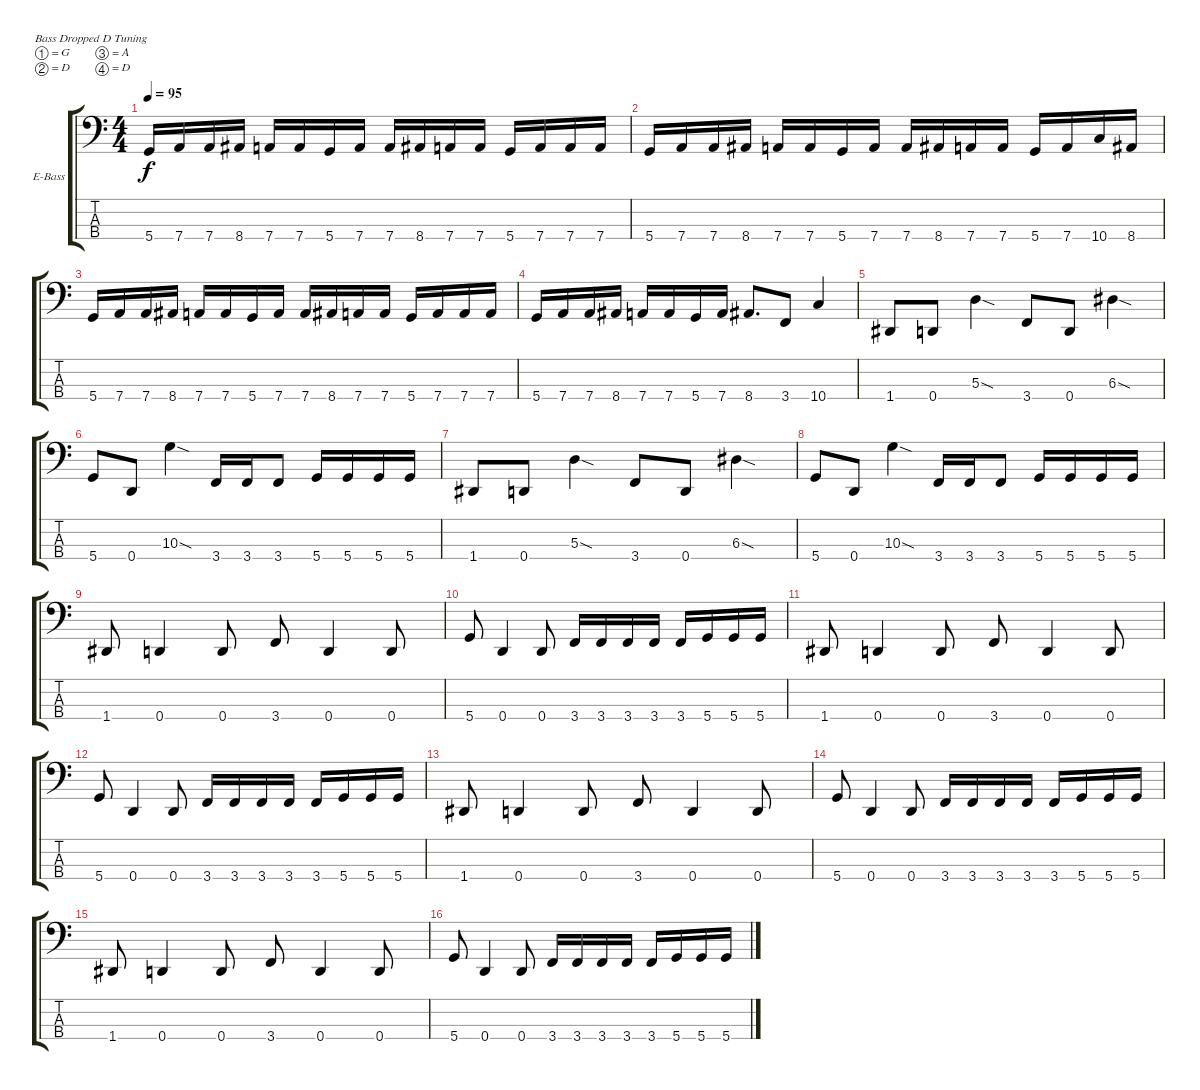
\defaultSystemsLayout 4
\bracketExtendMode groupsimilarinstruments
\firstSystemTrackNameOrientation horizontal
\otherSystemsTrackNameOrientation horizontal
\track ("Electric Bass" "E-Bass") {instrument electricbassfinger}
\staff {score tabs}
\tuning (G2 D2 A1 D1)
\ts (4 4)
\tempo 95
\clef f4
\ks c
5.4.16{dy f} 7.4.16 7.4.16 8.4.16 7.4.16 7.4.16 5.4.16 7.4.16 7.4.16 8.4.16 7.4.16 7.4.16 5.4.16 7.4.16 7.4.16 7.4.16 |
5.4.16 7.4.16 7.4.16 8.4.16 7.4.16 7.4.16 5.4.16 7.4.16 7.4.16 8.4.16 7.4.16 7.4.16 5.4.16 7.4.16 10.4.16 8.4.16 |
5.4.16 7.4.16 7.4.16 8.4.16 7.4.16 7.4.16 5.4.16 7.4.16 7.4.16 8.4.16 7.4.16 7.4.16 5.4.16 7.4.16 7.4.16 7.4.16 |
5.4.16 7.4.16 7.4.16 8.4.16 7.4.16 7.4.16 5.4.16 7.4.16 8.4.8{d} 3.4.8 10.4.4 |
1.4.8 0.4.8 5.3{sod}.4 3.4.8 0.4.8 6.3{sod}.4 |
5.4.8 0.4.8 10.3{sod}.4 3.4.16 3.4.16 3.4.8 5.4.16 5.4.16 5.4.16 5.4.16 |
1.4.8 0.4.8 5.3{sod}.4 3.4.8 0.4.8 6.3{sod}.4 |
5.4.8 0.4.8 10.3{sod}.4 3.4.16 3.4.16 3.4.8 5.4.16 5.4.16 5.4.16 5.4.16 |
1.4.8 0.4.4 0.4.8 3.4.8 0.4.4 0.4.8 |
5.4.8 0.4.4 0.4.8 3.4.16 3.4.16 3.4.16 3.4.16 3.4.16 5.4.16 5.4.16 5.4.16 |
1.4.8 0.4.4 0.4.8 3.4.8 0.4.4 0.4.8 |
5.4.8 0.4.4 0.4.8 3.4.16 3.4.16 3.4.16 3.4.16 3.4.16 5.4.16 5.4.16 5.4.16 |
1.4.8 0.4.4 0.4.8 3.4.8 0.4.4 0.4.8 |
5.4.8 0.4.4 0.4.8 3.4.16 3.4.16 3.4.16 3.4.16 3.4.16 5.4.16 5.4.16 5.4.16 |
1.4.8 0.4.4 0.4.8 3.4.8 0.4.4 0.4.8 |
5.4.8 0.4.4 0.4.8 3.4.16 3.4.16 3.4.16 3.4.16 3.4.16 5.4.16 5.4.16 5.4.16
